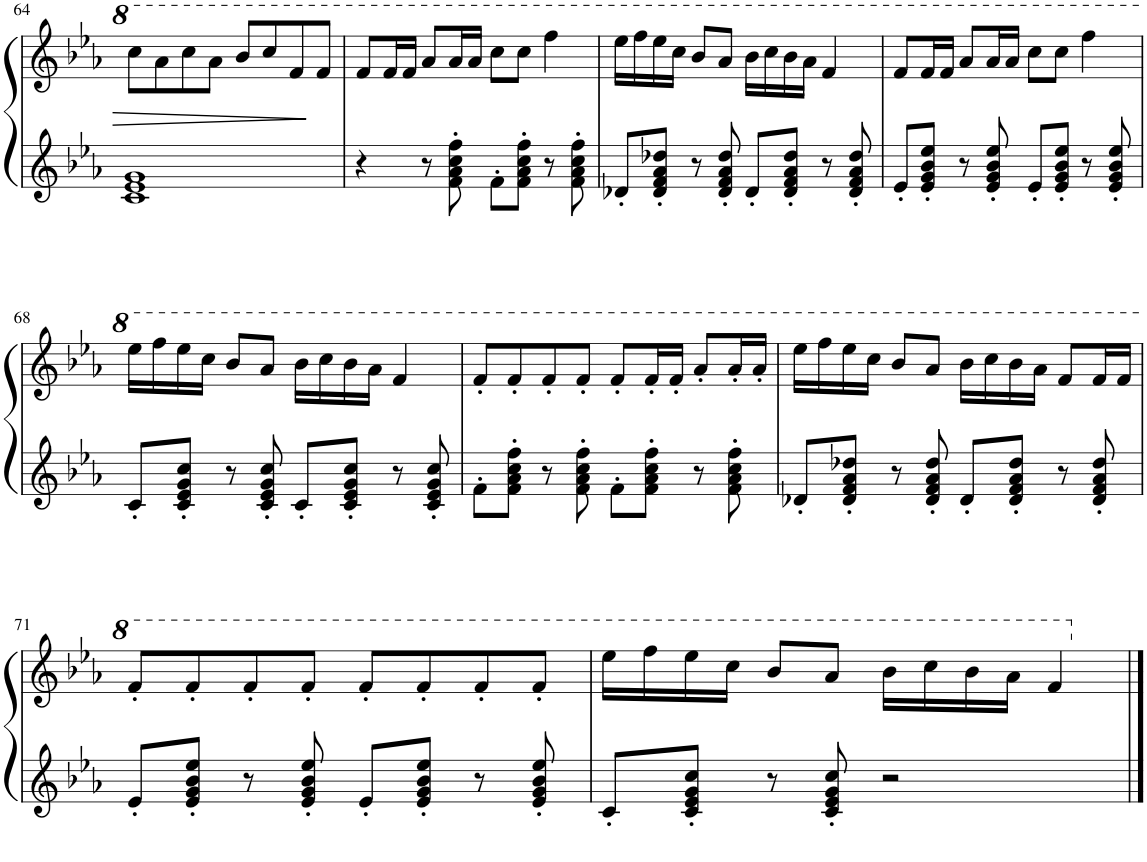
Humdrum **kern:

**kern	**kern
*part1	*part1
*staff2	*staff1
*I"Piano	*
*I'Pno.	*
!!LO:PB:g=z
*clefG2	*clefG2
*k[b-e-a-]	*k[b-e-a-]
*M4/4	*M4/4
=64	=64
1c 1e- 1g	8ccc\L
.	8aa-\
.	8ccc\
.	8aa-\J
.	8bb-/L
.	8ccc/
.	8ff/
.	8ff/J
=65	=65
4r	8ff/L
.	16ff/L
.	16ff/JJ
8r	8aa-/L
8f\' 8a-\' 8cc\' 8ff\'	16aa-/L
.	16aa-/JJ
8f'\L	8ccc\L
8f\' 8a-\' 8cc\' 8ff\'J	8ccc\J
8r	4fff\
8f\' 8a-\' 8cc\' 8ff\'	.
=66	=66
8d-X'/L	16eee-\LL
.	16fff\
8d-/' 8f/' 8a-/' 8dd-X/'J	16eee-\
.	16ccc\JJ
8r	8bb-/L
8d-/' 8f/' 8a-/' 8dd-/'	8aa-/J
8d-'/L	16bb-\LL
.	16ccc\
8d-/' 8f/' 8a-/' 8dd-/'J	16bb-\
.	16aa-\JJ
8r	4ff/
8d-/' 8f/' 8a-/' 8dd-/'	.
=67	=67
8e-'/L	8ff/L
8e-/' 8g/' 8b-/' 8ee-/'J	16ff/L
.	16ff/JJ
8r	8aa-/L
8e-/' 8g/' 8b-/' 8ee-/'	16aa-/L
.	16aa-/JJ
8e-'/L	8ccc\L
8e-/' 8g/' 8b-/' 8ee-/'J	8ccc\J
8r	4fff\
8e-/' 8g/' 8b-/' 8ee-/'	.
!!LO:LB:g=z
=68	=68
8c'/L	16eee-\LL
.	16fff\
8c/' 8e-/' 8g/' 8cc/'J	16eee-\
.	16ccc\JJ
8r	8bb-/L
8c/' 8e-/' 8g/' 8cc/'	8aa-/J
8c'/L	16bb-\LL
.	16ccc\
8c/' 8e-/' 8g/' 8cc/'J	16bb-\
.	16aa-\JJ
8r	4ff/
8c/' 8e-/' 8g/' 8cc/'	.
=69	=69
8f'\L	8ff'/L
8f\' 8a-\' 8cc\' 8ff\'J	8ff'/
8r	8ff'/
8f\' 8a-\' 8cc\' 8ff\'	8ff'/J
8f'\L	8ff'/L
8f\' 8a-\' 8cc\' 8ff\'J	16ff'/L
.	16ff'/JJ
8r	8aa-'/L
8f\' 8a-\' 8cc\' 8ff\'	16aa-'/L
.	16aa-'/JJ
=70	=70
8d-X'/L	16eee-\LL
.	16fff\
8d-/' 8f/' 8a-/' 8dd-X/'J	16eee-\
.	16ccc\JJ
8r	8bb-/L
8d-/' 8f/' 8a-/' 8dd-/'	8aa-/J
8d-'/L	16bb-\LL
.	16ccc\
8d-/' 8f/' 8a-/' 8dd-/'J	16bb-\
.	16aa-\JJ
8r	8ff/L
8d-/' 8f/' 8a-/' 8dd-/'	16ff/L
.	16ff/JJ
!!LO:LB:g=z
=71	=71
8e-'/L	8ff'/L
8e-/' 8g/' 8b-/' 8ee-/'J	8ff'/
8r	8ff'/
8e-/' 8g/' 8b-/' 8ee-/'	8ff'/J
8e-'/L	8ff'/L
8e-/' 8g/' 8b-/' 8ee-/'J	8ff'/
8r	8ff'/
8e-/' 8g/' 8b-/' 8ee-/'	8ff'/J
=72	=72
8c'/L	16eee-\LL
.	16fff\
8c/' 8e-/' 8g/' 8cc/'J	16eee-\
.	16ccc\JJ
8r	8bb-/L
8c/' 8e-/' 8g/' 8cc/'	8aa-/J
2r	16bb-\LL
.	16ccc\
.	16bb-\
.	16aa-\JJ
.	4ff/
==	==
*-	*-
